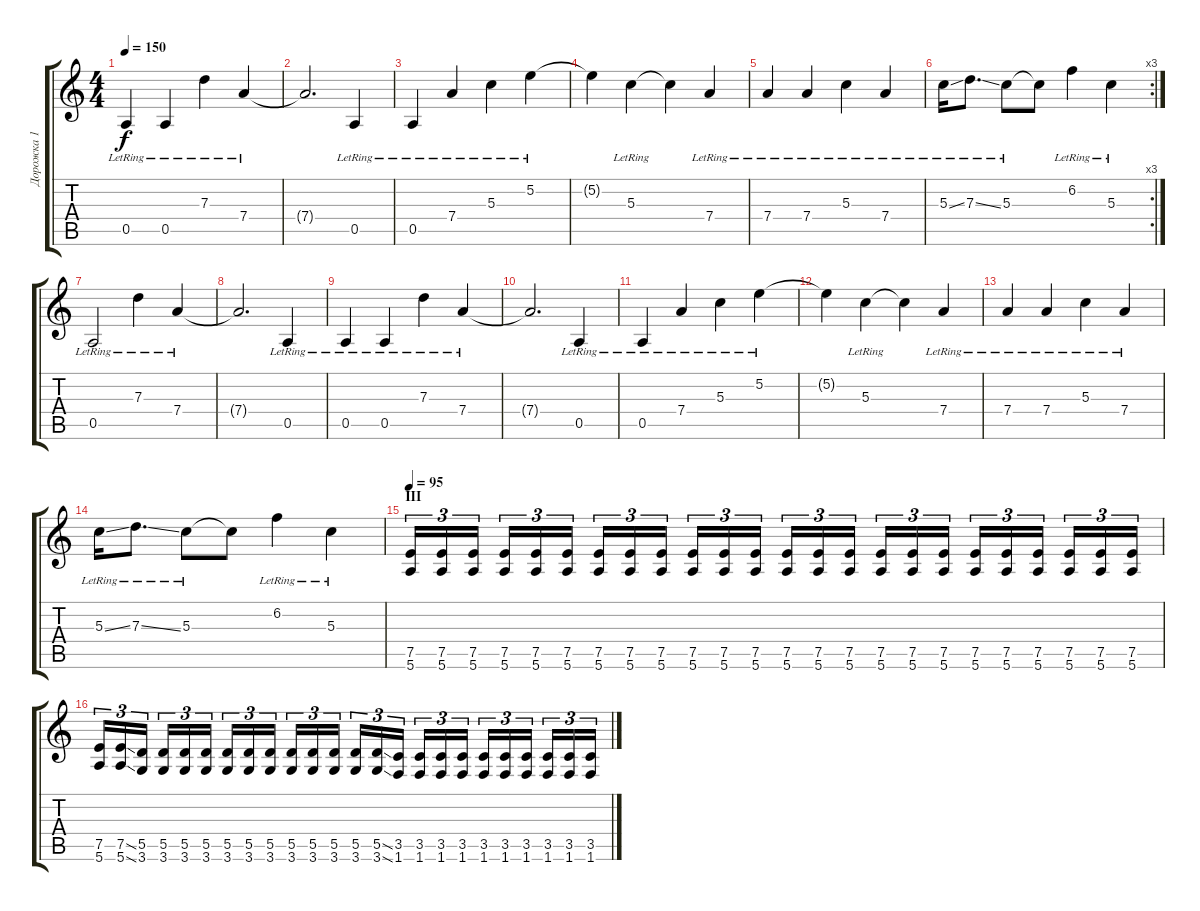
\track ("Дорожка 1" "Дорожка 1") {instrument acousticguitarsteel}
\staff {score tabs}
\tuning (E4 B3 G3 D3 A2 E2) {hide}
\ts (4 4)
\tempo 150
\clef g2
\ks c
0.5{lr}.4{dy f} 0.5{lr}.4 7.3{lr}.4 7.4{lr}.4 |
7.4{t}.2{d} 0.5{lr}.4 |
0.5{lr}.4 7.4{lr}.4 5.3{lr}.4 5.2{lr}.4 |
5.2{t}.4 5.3{lr}.4 5.3{t}.4 7.4{lr}.4 |
7.4{lr}.4 7.4{lr}.4 5.3{lr}.4 7.4{lr}.4 |
\rc 3
5.3{ss lr}.16 7.3{ss lr}.8{d} 5.3{lr}.8 5.3{t}.8 6.2{lr}.4 5.3{lr}.4 |
0.5{lr}.2 7.3{lr}.4 7.4{lr}.4 |
7.4{t}.2{d} 0.5{lr}.4 |
0.5{lr}.4 0.5{lr}.4 7.3{lr}.4 7.4{lr}.4 |
7.4{t}.2{d} 0.5{lr}.4 |
0.5{lr}.4 7.4{lr}.4 5.3{lr}.4 5.2{lr}.4 |
5.2{t}.4 5.3{lr}.4 5.3{t}.4 7.4{lr}.4 |
7.4{lr}.4 7.4{lr}.4 5.3{lr}.4 7.4{lr}.4 |
5.3{ss lr}.16 7.3{ss lr}.8{d} 5.3{lr}.8 5.3{t}.8 6.2{lr}.4 5.3{lr}.4 |
\section ("" "III")
\tempo 95
(7.5 5.6).16{tu (3 2) instrument distortionguitar} (7.5 5.6).16{tu (3 2)} (7.5 5.6).16{tu (3 2) beam splitsecondary} (7.5 5.6).16{tu (3 2)} (7.5 5.6).16{tu (3 2)} (7.5 5.6).16{tu (3 2)} (7.5 5.6).16{tu (3 2)} (7.5 5.6).16{tu (3 2)} (7.5 5.6).16{tu (3 2) beam splitsecondary} (7.5 5.6).16{tu (3 2)} (7.5 5.6).16{tu (3 2)} (7.5 5.6).16{tu (3 2)} (7.5 5.6).16{tu (3 2)} (7.5 5.6).16{tu (3 2)} (7.5 5.6).16{tu (3 2) beam splitsecondary} (7.5 5.6).16{tu (3 2)} (7.5 5.6).16{tu (3 2)} (7.5 5.6).16{tu (3 2)} (7.5 5.6).16{tu (3 2)} (7.5 5.6).16{tu (3 2)} (7.5 5.6).16{tu (3 2) beam splitsecondary} (7.5 5.6).16{tu (3 2)} (7.5 5.6).16{tu (3 2)} (7.5 5.6).16{tu (3 2)} |
(7.5 5.6).16{tu (3 2)} (7.5{ss} 5.6{ss}).16{tu (3 2)} (5.5 3.6).16{tu (3 2) beam splitsecondary} (5.5 3.6).16{tu (3 2)} (5.5 3.6).16{tu (3 2)} (5.5 3.6).16{tu (3 2)} (5.5 3.6).16{tu (3 2)} (5.5 3.6).16{tu (3 2)} (5.5 3.6).16{tu (3 2) beam splitsecondary} (5.5 3.6).16{tu (3 2)} (5.5 3.6).16{tu (3 2)} (5.5 3.6).16{tu (3 2)} (5.5 3.6).16{tu (3 2)} (5.5{ss} 3.6{ss}).16{tu (3 2)} (3.5 1.6).16{tu (3 2) beam splitsecondary} (3.5 1.6).16{tu (3 2)} (3.5 1.6).16{tu (3 2)} (3.5 1.6).16{tu (3 2)} (3.5 1.6).16{tu (3 2)} (3.5 1.6).16{tu (3 2)} (3.5 1.6).16{tu (3 2) beam splitsecondary} (3.5 1.6).16{tu (3 2)} (3.5 1.6).16{tu (3 2)} (3.5 1.6).16{tu (3 2)}
